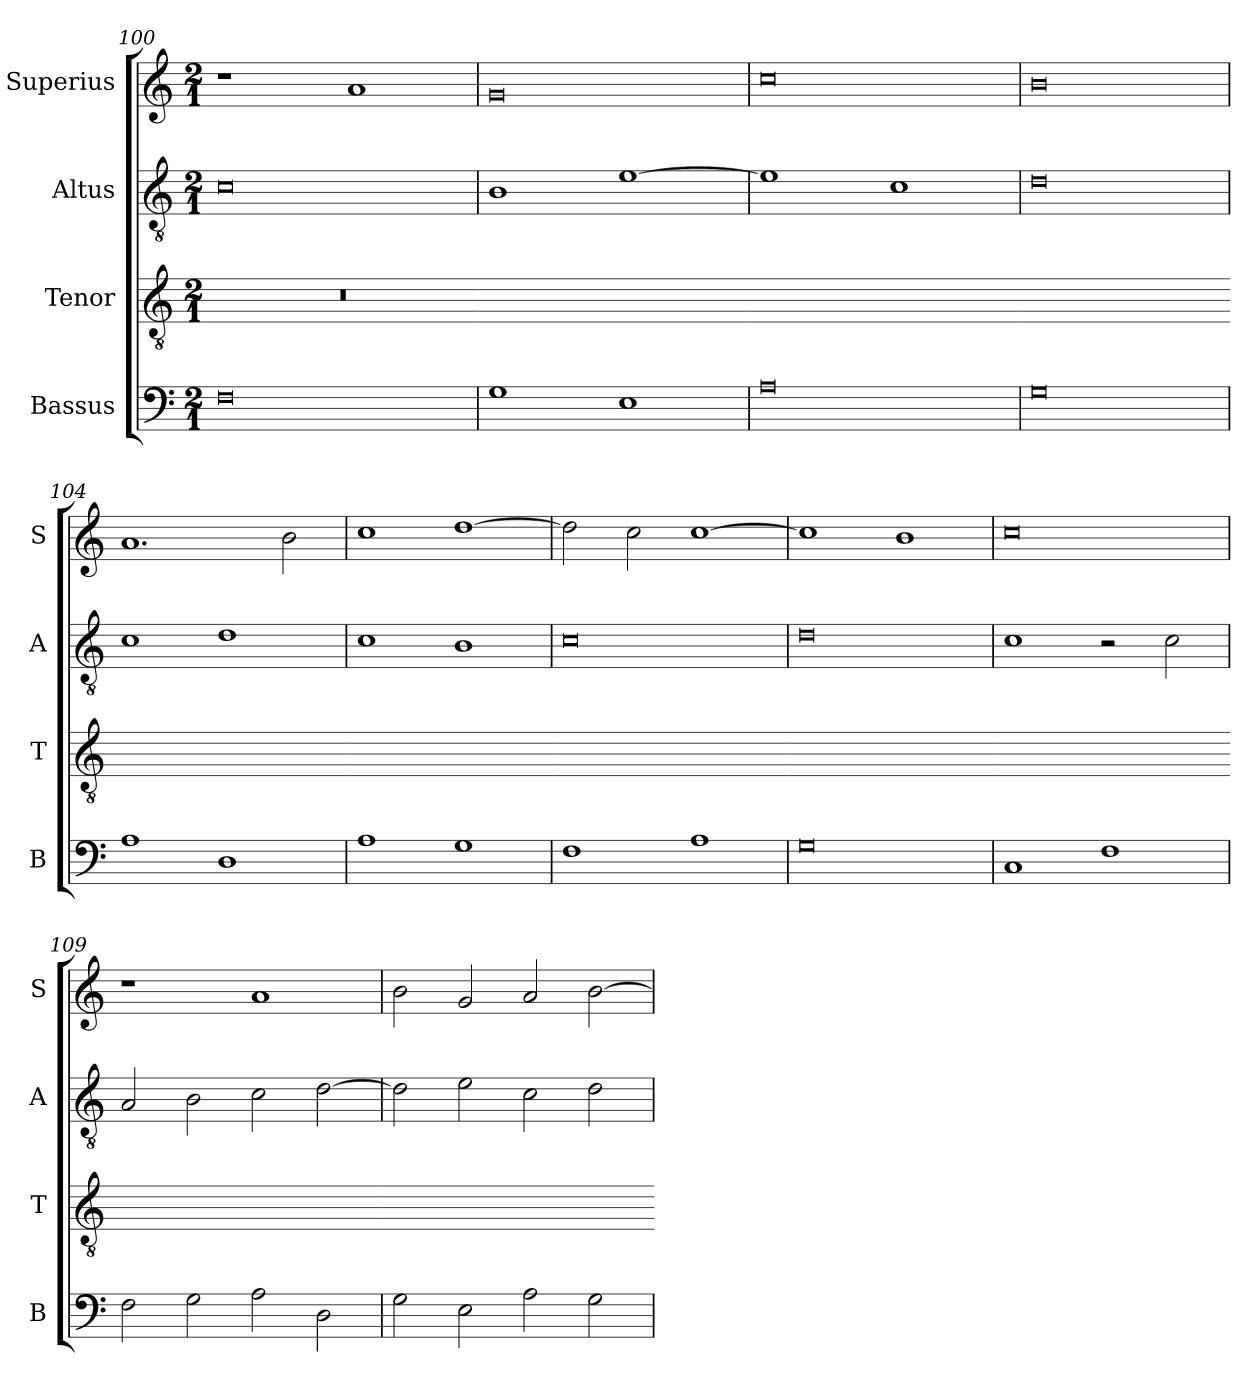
**kern	**kern	**kern	**kern
*part4	*part3	*part2	*part1
*staff4	*staff3	*staff2	*staff1
*I"Bassus	*I"Tenor	*I"Altus	*I"Superius
*I'B	*I'T	*I'A	*I'S
*clefF4	*clefGv2	*clefGv2	*clefG2
*k[]	*k[]	*k[]	*k[]
*M2/1	*M2/1	*M2/1	*M2/1
=100	=100	=100	=100
0F	0r	0c	1r
.	.	.	1a
=101	=101-	=101	=101
1G	0ryy	1B	0g
1E	.	[1e	.
=102	=102-	=102	=102
0A	0ryy	1e]	0cc
.	.	1c	.
=103	=103-	=103	=103
0G	0ryy	0d	0b
=104	=104-	=104	=104
1A	0ryy	1c	1.a
1D	.	1d	.
.	.	.	2b\
=105	=105-	=105	=105
1A	0ryy	1c	1cc
1G	.	1B	[1dd
=106	=106-	=106	=106
1F	0ryy	0c	2dd\]
.	.	.	2cc\
1A	.	.	[1cc
=107	=107-	=107	=107
0G	0ryy	0d	1cc]
.	.	.	1b
=108	=108-	=108	=108
1C	0ryy	1c	0cc
1F	.	2r	.
.	.	2c\	.
=109	=109-	=109	=109
2F\	0ryy	2A/	1r
2G\	.	2B\	.
2A\	.	2c\	1a
2D\	.	[2d\	.
=110	=110-	=110	=110
2G\	0ryy	2d\]	2b\
2E\	.	2e\	2g/
2A\	.	2c\	2a/
2G\	.	2d\	[2b\
=	=-	=	=
*-	*-	*-	*-
